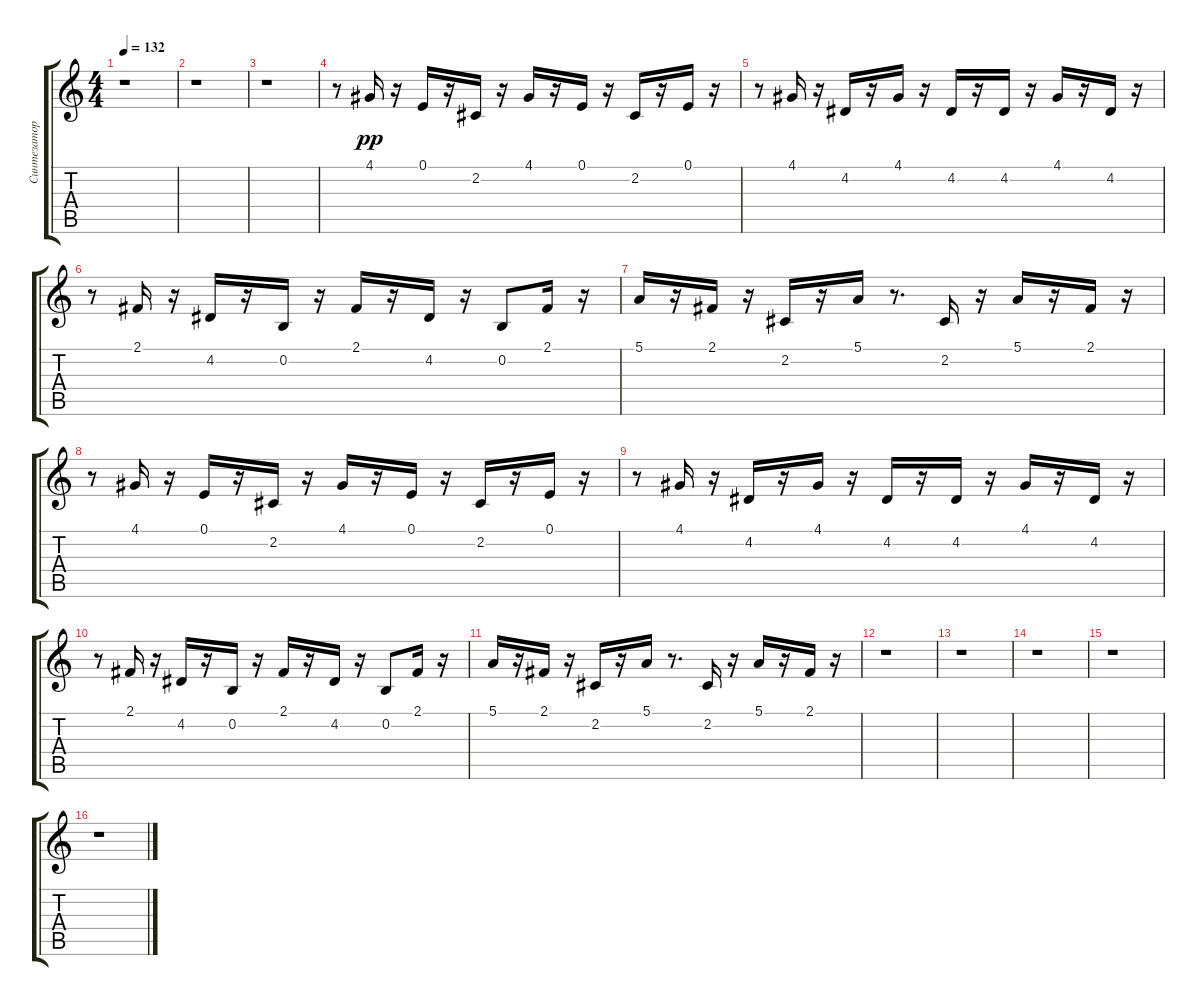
\track ("Синтезатор " "Синтезатор") {instrument lead2sawtooth}
\staff {score tabs}
\tuning (E4 B3 G3 D3 A2 E2) {hide}
\ts (4 4)
\tempo 132
\clef g2
\ks c
r.1{dy pp} |
r.1 |
r.1 |
r.8 4.1.16 r.16 0.1.16 r.16 2.2.16 r.16 4.1.16 r.16 0.1.16 r.16 2.2.16 r.16 0.1.16 r.16 |
r.8 4.1.16 r.16 4.2.16 r.16 4.1.16 r.16 4.2.16 r.16 4.2.16 r.16 4.1.16 r.16 4.2.16 r.16 |
r.8 2.1.16 r.16 4.2.16 r.16 0.2.16 r.16 2.1.16 r.16 4.2.16 r.16 0.2.8 2.1.16 r.16 |
5.1.16 r.16 2.1.16 r.16 2.2.16 r.16 5.1.16 r.8{d} 2.2.16 r.16 5.1.16 r.16 2.1.16 r.16 |
r.8 4.1.16 r.16 0.1.16 r.16 2.2.16 r.16 4.1.16 r.16 0.1.16 r.16 2.2.16 r.16 0.1.16 r.16 |
r.8 4.1.16 r.16 4.2.16 r.16 4.1.16 r.16 4.2.16 r.16 4.2.16 r.16 4.1.16 r.16 4.2.16 r.16 |
r.8 2.1.16 r.16 4.2.16 r.16 0.2.16 r.16 2.1.16 r.16 4.2.16 r.16 0.2.8 2.1.16 r.16 |
5.1.16 r.16 2.1.16 r.16 2.2.16 r.16 5.1.16 r.8{d} 2.2.16 r.16 5.1.16 r.16 2.1.16 r.16 |
r.1 |
r.1 |
r.1 |
r.1 |
r.1
